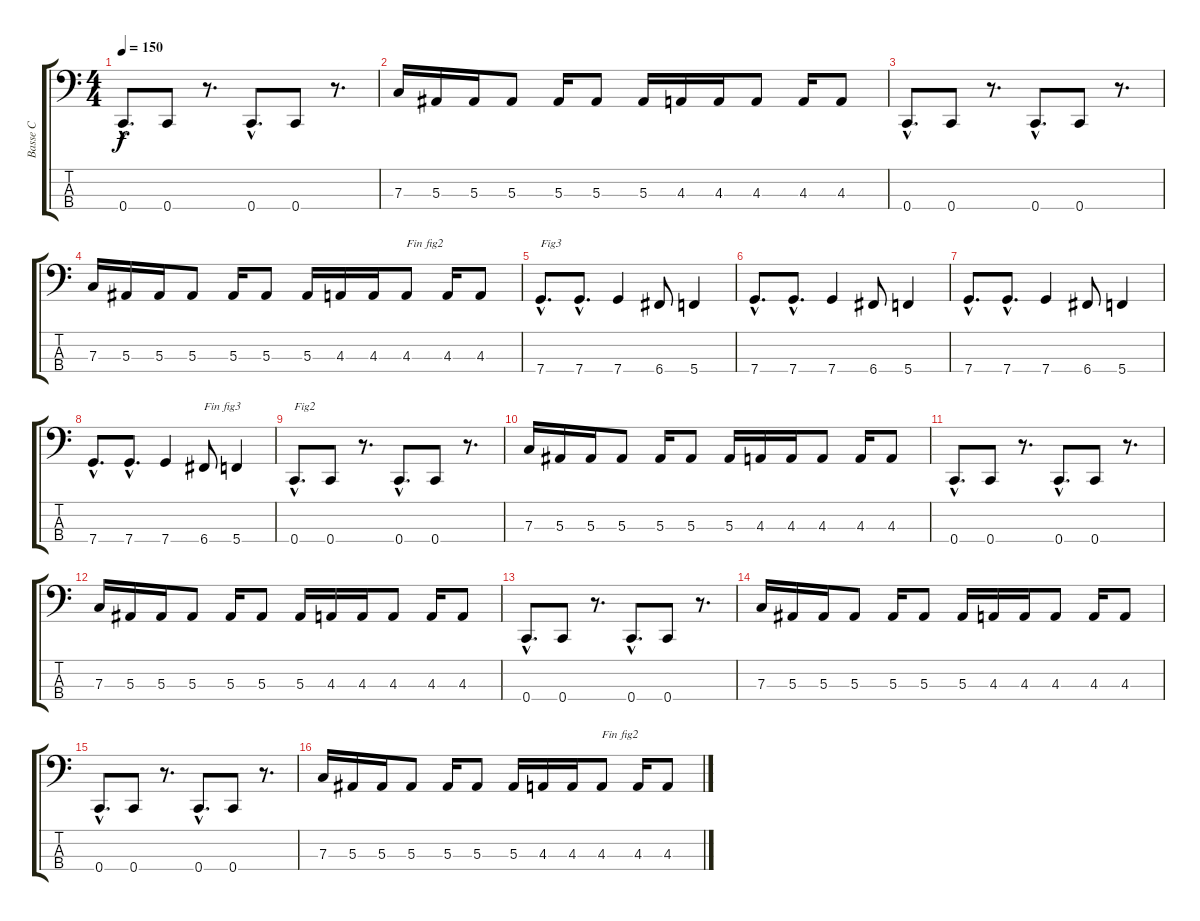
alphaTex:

\track ("Basse C" "Basse C") {instrument electricbasspick}
\staff {score tabs}
\tuning (Eb2 Bb1 F1 C1) {hide}
\ts (4 4)
\tempo 150
\clef f4
\ks c
0.4{hac}.8{d dy f} 0.4.8 r.8{d} 0.4{hac}.8{d} 0.4.8 r.8{d} |
7.3.16 5.3.16 5.3.16 5.3.8 5.3.16 5.3.8 5.3.16 4.3.16 4.3.16 4.3.8 4.3.16 4.3.8 |
0.4{hac}.8{d} 0.4.8 r.8{d} 0.4{hac}.8{d} 0.4.8 r.8{d} |
7.3.16 5.3.16 5.3.16 5.3.8 5.3.16 5.3.8 5.3.16 4.3.16 4.3.16 4.3.8{txt "Fin fig2"} 4.3.16 4.3.8 |
7.4{hac}.8{d txt "Fig3"} 7.4{hac}.8{d} 7.4.4 6.4.8 5.4.4 |
7.4{hac}.8{d} 7.4{hac}.8{d} 7.4.4 6.4.8 5.4.4 |
7.4{hac}.8{d} 7.4{hac}.8{d} 7.4.4 6.4.8 5.4.4 |
7.4{hac}.8{d} 7.4{hac}.8{d} 7.4.4 6.4.8{txt "Fin fig3"} 5.4.4 |
0.4{hac}.8{d txt "Fig2"} 0.4.8 r.8{d} 0.4{hac}.8{d} 0.4.8 r.8{d} |
7.3.16 5.3.16 5.3.16 5.3.8 5.3.16 5.3.8 5.3.16 4.3.16 4.3.16 4.3.8 4.3.16 4.3.8 |
0.4{hac}.8{d} 0.4.8 r.8{d} 0.4{hac}.8{d} 0.4.8 r.8{d} |
7.3.16 5.3.16 5.3.16 5.3.8 5.3.16 5.3.8 5.3.16 4.3.16 4.3.16 4.3.8 4.3.16 4.3.8 |
0.4{hac}.8{d} 0.4.8 r.8{d} 0.4{hac}.8{d} 0.4.8 r.8{d} |
7.3.16 5.3.16 5.3.16 5.3.8 5.3.16 5.3.8 5.3.16 4.3.16 4.3.16 4.3.8 4.3.16 4.3.8 |
0.4{hac}.8{d} 0.4.8 r.8{d} 0.4{hac}.8{d} 0.4.8 r.8{d} |
7.3.16 5.3.16 5.3.16 5.3.8 5.3.16 5.3.8 5.3.16 4.3.16 4.3.16 4.3.8{txt "Fin fig2"} 4.3.16 4.3.8
